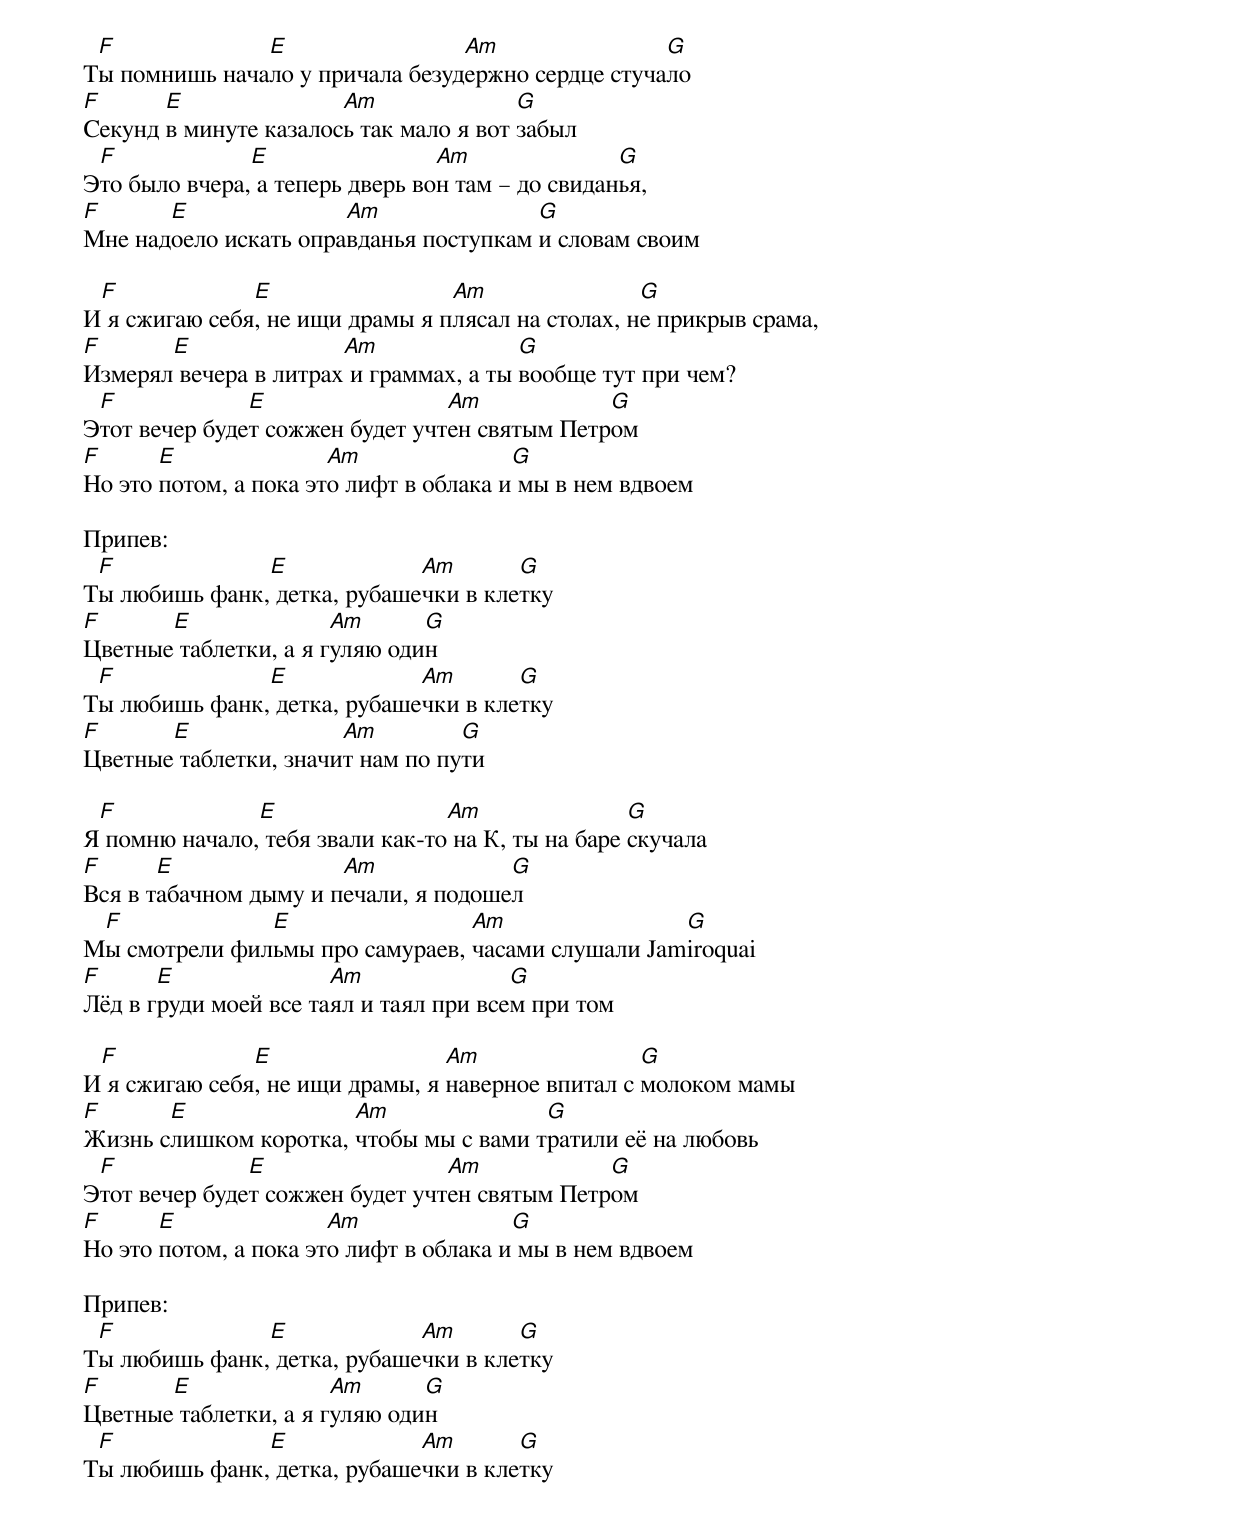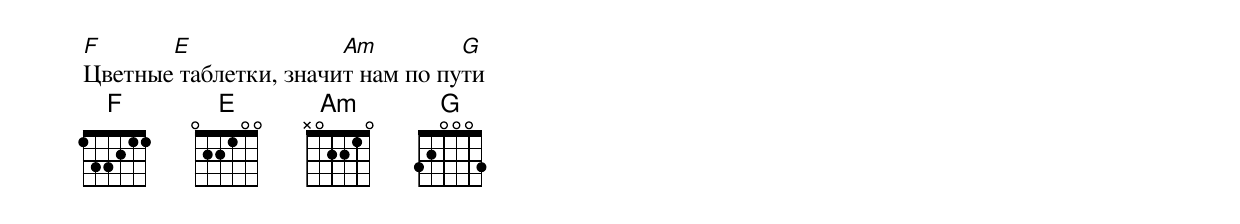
 F             E                 Am                G
Ты помнишь начало у причала безудержно сердце стучало
F      E               Am               G
Секунд в минуте казалось так мало я вот забыл
 F             E                 Am               G
Это было вчера, а теперь дверь вон там – до свиданья,
F      E               Am               G
Мне надоело искать оправданья поступкам и словам своим

 F             E                 Am                G
И я сжигаю себя, не ищи драмы я плясал на столах, не прикрыв срама,
F      E               Am               G
Измерял вечера в литрах и граммах, а ты вообще тут при чем?
 F             E                 Am            G
Этот вечер будет сожжен будет учтен святым Петром
F      E               Am               G
Но это потом, а пока это лифт в облака и мы в нем вдвоем

Припев:
 F             E             Am       G
Ты любишь фанк, детка, рубашечки в клетку
F      E               Am      G
Цветные таблетки, а я гуляю один
 F             E             Am       G
Ты любишь фанк, детка, рубашечки в клетку
F      E               Am         G
Цветные таблетки, значит нам по пути

 F             E                 Am                G
Я помню начало, тебя звали как-то на К, ты на баре скучала
F      E               Am             G
Вся в табачном дыму и печали, я подошел
 F             E                 Am                G
Мы смотрели фильмы про самураев, часами слушали Jamiroquai
F      E               Am               G
Лёд в груди моей все таял и таял при всем при том

 F             E                 Am                G
И я сжигаю себя, не ищи драмы, я наверное впитал с молоком мамы
F      E               Am               G
Жизнь слишком коротка, чтобы мы с вами тратили её на любовь
 F             E                 Am            G
Этот вечер будет сожжен будет учтен святым Петром
F      E               Am               G
Но это потом, а пока это лифт в облака и мы в нем вдвоем

Припев:
 F             E             Am       G
Ты любишь фанк, детка, рубашечки в клетку
F      E               Am      G
Цветные таблетки, а я гуляю один
 F             E             Am       G
Ты любишь фанк, детка, рубашечки в клетку
F      E               Am         G
Цветные таблетки, значит нам по пути
